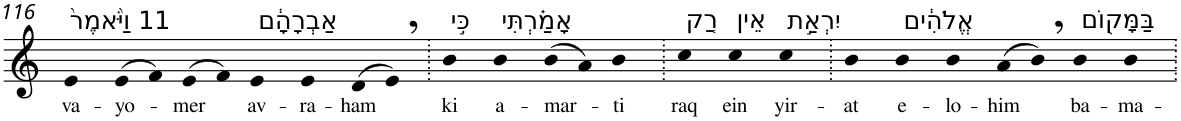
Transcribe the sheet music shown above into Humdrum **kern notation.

**kern	**text
*part1	*part1
*staff1	*staff1
*I"Piano	*
*I'Pno	*
!!LO:PB:g=z
*clefG2	*
*k[]	*
=116	=116
!LO:TX:a:t=11 וַיֹּ֙אמֶר֙	!
!	!LO:LY:b
4e	va-
!	!LO:LY:b
(>8e	-yo-
8f)	.
!	!LO:LY:b
(>8e	-mer
8f)	.
!LO:TX:a:t=אַבְרָהָ֔ם	!
!	!LO:LY:b
4e	av-
!	!LO:LY:b
4e	-ra-
!	!LO:LY:b
(>8d	-ham
8e,)	.
=117.	=117.
!LO:TX:a:t=כִּ֣י	!
!	!LO:LY:b
4b	ki
!LO:TX:a:t=אָמַ֗רְתִּי	!
!	!LO:LY:b
4b	a-
!	!LO:LY:b
(>8b	-mar-
8a)	.
!	!LO:LY:b
4b	-ti
=118.	=118.
!LO:TX:a:t=רַ֚ק	!
!	!LO:LY:b
4cc	raq
!LO:TX:a:t=אֵין	!
!	!LO:LY:b
4cc	ein
!LO:TX:a:t=יִרְאַ֣ת	!
!	!LO:LY:b
4cc	yir-
=119.	=119.
!	!LO:LY:b
4b	-at
!LO:TX:a:t=אֱלֹהִ֔ים	!
!	!LO:LY:b
4b	e-
!	!LO:LY:b
4b	-lo-
!	!LO:LY:b
(>8a	-him
8b,)	.
!LO:TX:a:t=בַּמָּק֖וֹם	!
!	!LO:LY:b
4b	ba-
!	!LO:LY:b
4b	-ma-
=.	=.
*-	*-
